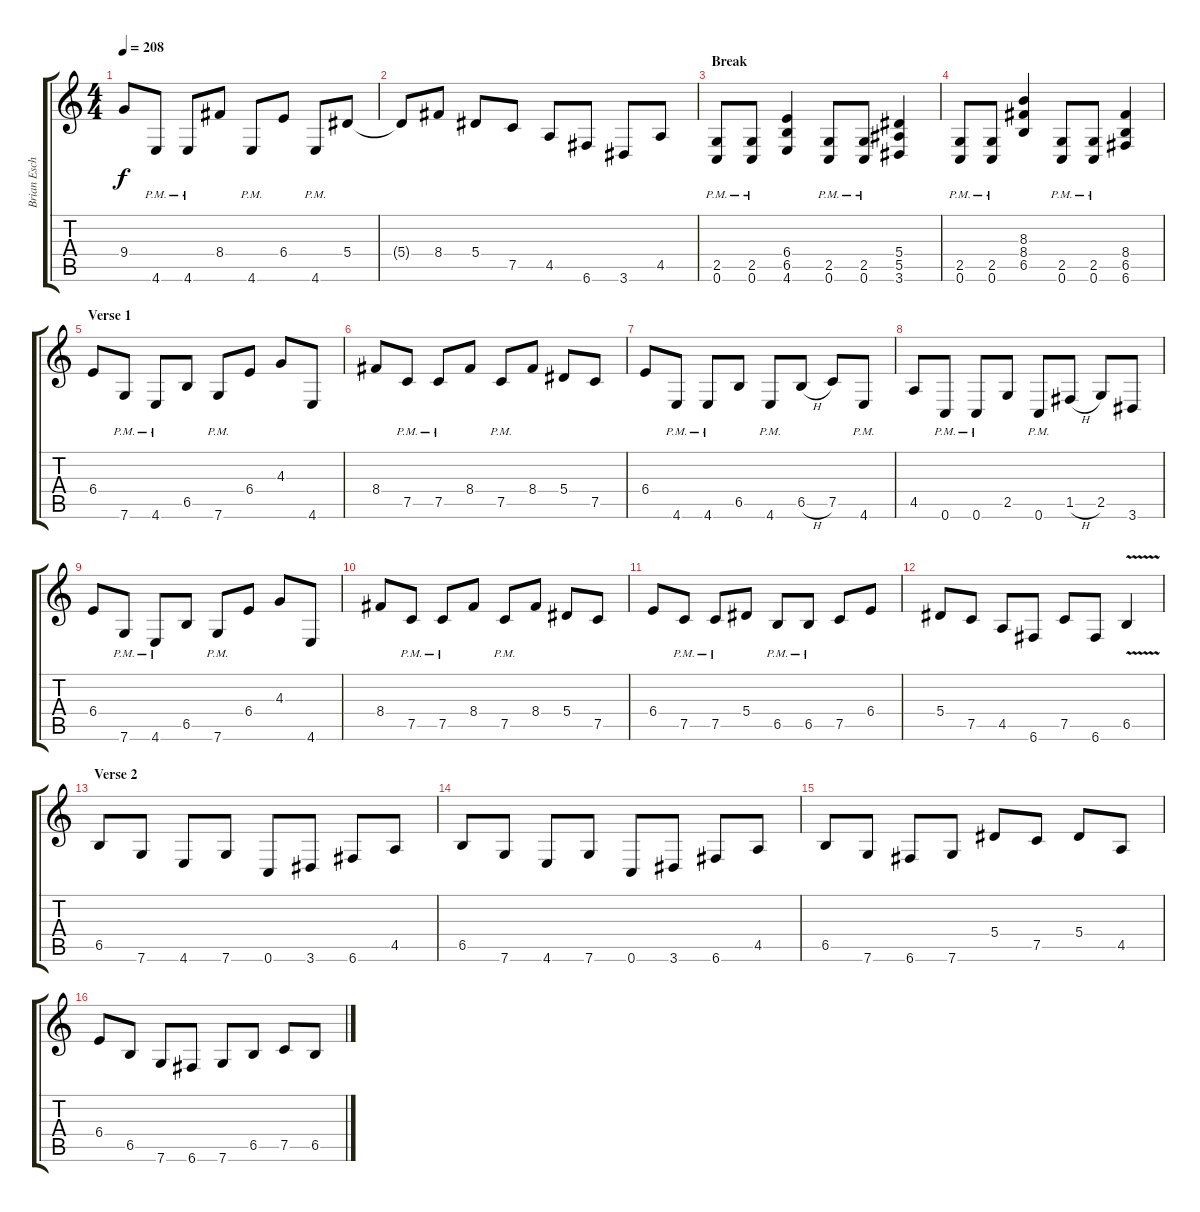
\track ("Brian Eschbach (Lead Guitar)" "Brian Esch") {instrument distortionguitar}
\staff {score tabs}
\tuning (C4 G3 Eb3 Bb2 F2 C2) {hide}
\ts (4 4)
\tempo 208
\clef g2
\ks c
9.4.8{dy f} 4.6{pm}.8 4.6{pm}.8 8.4.8 4.6{pm}.8 6.4.8 4.6{pm}.8 5.4.8 |
5.4{t}.8 8.4.8 5.4.8 7.5.8 4.5.8 6.6.8 3.6.8 4.5.8 |
\section ("" "Break")
(2.5{pm} 0.6{pm}).8 (2.5{pm} 0.6{pm}).8 (6.4 6.5 4.6).4 (2.5{pm} 0.6{pm}).8 (2.5{pm} 0.6{pm}).8 (5.4 5.5 3.6).4 |
(2.5{pm} 0.6{pm}).8 (2.5{pm} 0.6{pm}).8 (8.3 8.4 6.5).4 (2.5{pm} 0.6{pm}).8 (2.5{pm} 0.6{pm}).8 (8.4 6.5 6.6).4 |
\section ("" "Verse 1")
6.4.8 7.6{pm}.8 4.6{pm}.8 6.5.8 7.6{pm}.8 6.4.8 4.3.8 4.6.8 |
8.4.8 7.5{pm}.8 7.5{pm}.8 8.4.8 7.5{pm}.8 8.4.8 5.4.8 7.5.8 |
6.4.8 4.6{pm}.8 4.6{pm}.8 6.5.8 4.6{pm}.8 6.5{h}.8 7.5.8 4.6{pm}.8 |
4.5.8 0.6{pm}.8 0.6{pm}.8 2.5.8 0.6{pm}.8 1.5{h}.8 2.5.8 3.6.8 |
6.4.8 7.6{pm}.8 4.6{pm}.8 6.5.8 7.6{pm}.8 6.4.8 4.3.8 4.6.8 |
8.4.8 7.5{pm}.8 7.5{pm}.8 8.4.8 7.5{pm}.8 8.4.8 5.4.8 7.5.8 |
6.4.8 7.5{pm}.8 7.5{pm}.8 5.4.8 6.5{pm}.8 6.5{pm}.8 7.5.8 6.4.8 |
5.4.8 7.5.8 4.5.8 6.6.8 7.5.8 6.6.8 6.5{v}.4 |
\section ("" "Verse 2")
6.5.8 7.6.8 4.6.8 7.6.8 0.6.8 3.6.8 6.6.8 4.5.8 |
6.5.8 7.6.8 4.6.8 7.6.8 0.6.8 3.6.8 6.6.8 4.5.8 |
6.5.8 7.6.8 6.6.8 7.6.8 5.4.8 7.5.8 5.4.8 4.5.8 |
6.4.8 6.5.8 7.6.8 6.6.8 7.6.8 6.5.8 7.5.8 6.5.8
